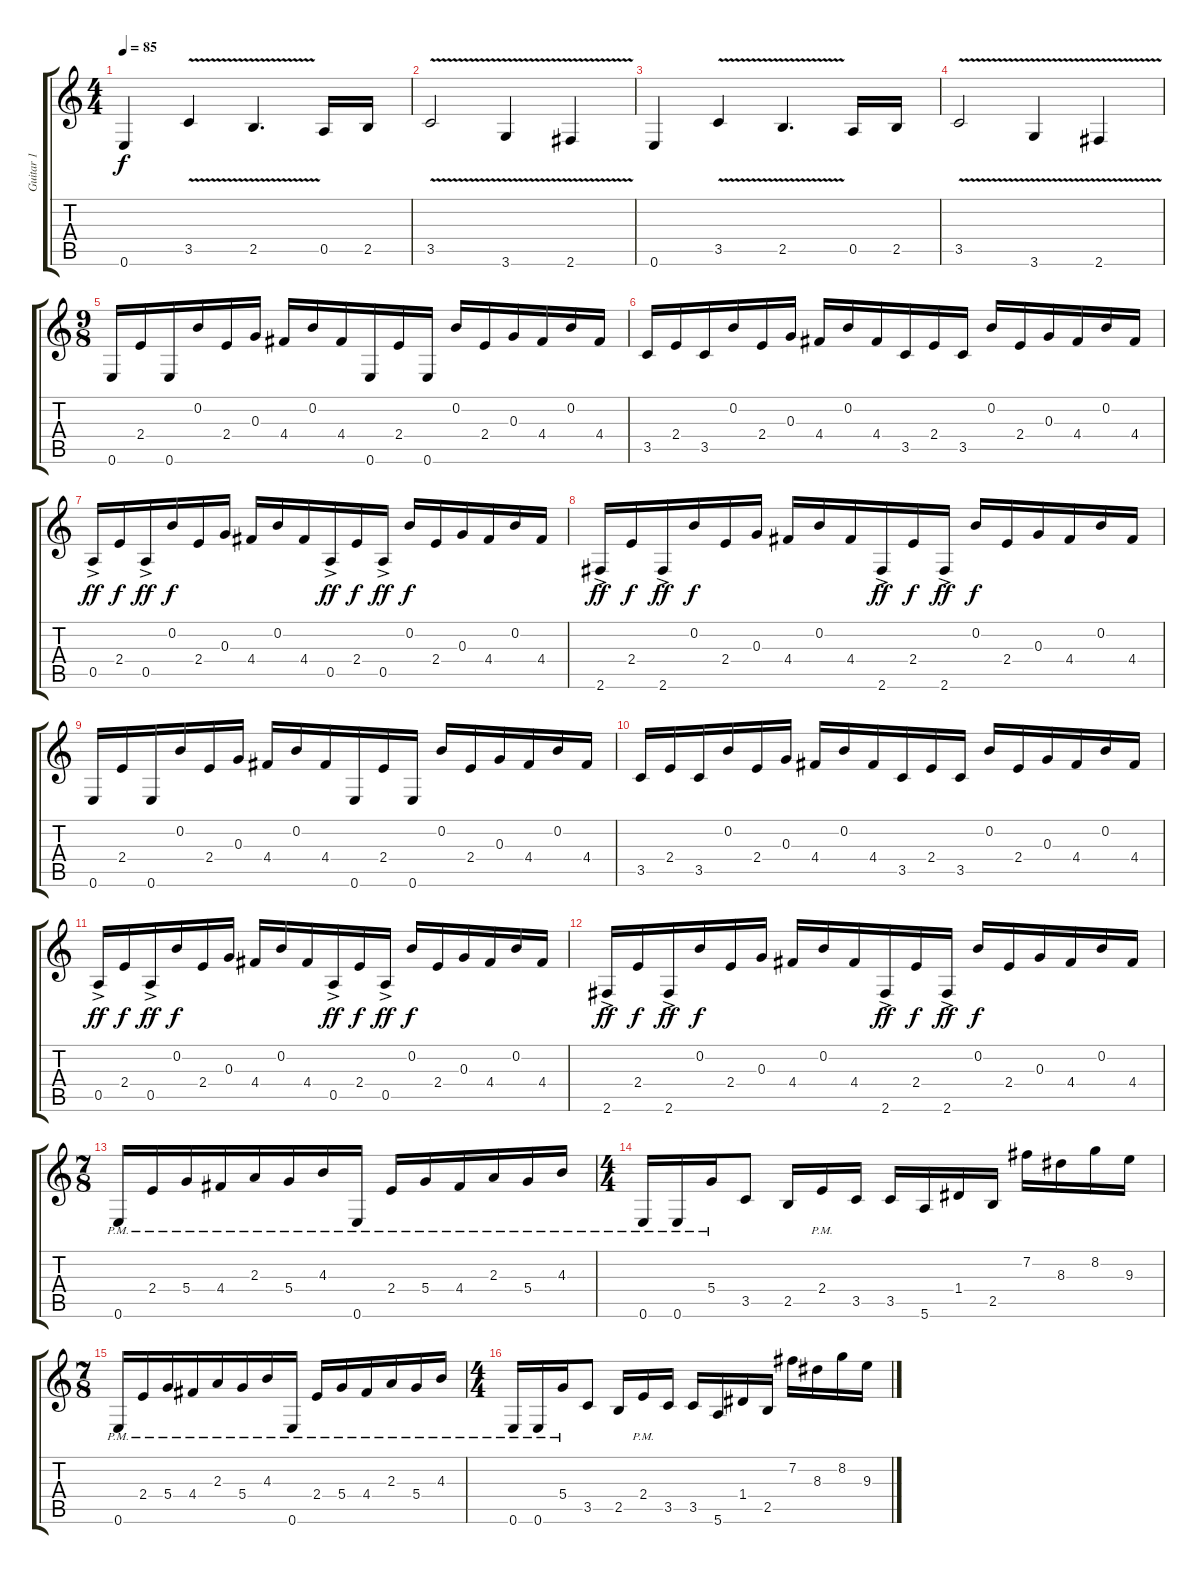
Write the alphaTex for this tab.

\track ("Guitar 1" "Guitar 1") {instrument distortionguitar}
\staff {score tabs}
\tuning (E4 B3 G3 D3 A2 E2) {hide}
\ts (4 4)
\tempo 85
\clef g2
\ks c
0.6.4{dy f} 3.5{v}.4 2.5{v}.4{d} 0.5.16 2.5.16 |
3.5{v}.2 3.6{v}.4 2.6{v}.4 |
0.6.4 3.5{v}.4 2.5{v}.4{d} 0.5.16 2.5.16 |
3.5{v}.2 3.6{v}.4 2.6{v}.4 |
\ts (9 8)
0.6.16 2.4.16 0.6.16 0.2.16 2.4.16 0.3.16 4.4.16 0.2.16 4.4.16 0.6.16 2.4.16 0.6.16 0.2.16 2.4.16 0.3.16 4.4.16 0.2.16 4.4.16 |
3.5.16 2.4.16 3.5.16 0.2.16 2.4.16 0.3.16 4.4.16 0.2.16 4.4.16 3.5.16 2.4.16 3.5.16 0.2.16 2.4.16 0.3.16 4.4.16 0.2.16 4.4.16 |
0.5{ac}.16{dy ff} 2.4.16{dy f} 0.5{ac}.16{dy ff} 0.2.16{dy f} 2.4.16 0.3.16 4.4.16 0.2.16 4.4.16 0.5{ac}.16{dy ff} 2.4.16{dy f} 0.5{ac}.16{dy ff} 0.2.16{dy f} 2.4.16 0.3.16 4.4.16 0.2.16 4.4.16 |
2.6{ac}.16{dy ff} 2.4.16{dy f} 2.6{ac}.16{dy ff} 0.2.16{dy f} 2.4.16 0.3.16 4.4.16 0.2.16 4.4.16 2.6{ac}.16{dy ff} 2.4.16{dy f} 2.6{ac}.16{dy ff} 0.2.16{dy f} 2.4.16 0.3.16 4.4.16 0.2.16 4.4.16 |
0.6.16 2.4.16 0.6.16 0.2.16 2.4.16 0.3.16 4.4.16 0.2.16 4.4.16 0.6.16 2.4.16 0.6.16 0.2.16 2.4.16 0.3.16 4.4.16 0.2.16 4.4.16 |
3.5.16 2.4.16 3.5.16 0.2.16 2.4.16 0.3.16 4.4.16 0.2.16 4.4.16 3.5.16 2.4.16 3.5.16 0.2.16 2.4.16 0.3.16 4.4.16 0.2.16 4.4.16 |
0.5{ac}.16{dy ff} 2.4.16{dy f} 0.5{ac}.16{dy ff} 0.2.16{dy f} 2.4.16 0.3.16 4.4.16 0.2.16 4.4.16 0.5{ac}.16{dy ff} 2.4.16{dy f} 0.5{ac}.16{dy ff} 0.2.16{dy f} 2.4.16 0.3.16 4.4.16 0.2.16 4.4.16 |
2.6{ac}.16{dy ff} 2.4.16{dy f} 2.6{ac}.16{dy ff} 0.2.16{dy f} 2.4.16 0.3.16 4.4.16 0.2.16 4.4.16 2.6{ac}.16{dy ff} 2.4.16{dy f} 2.6{ac}.16{dy ff} 0.2.16{dy f} 2.4.16 0.3.16 4.4.16 0.2.16 4.4.16 |
\ts (7 8)
0.6{pm}.16 2.4{pm}.16 5.4{pm}.16 4.4{pm}.16 2.3{pm}.16 5.4{pm}.16 4.3{pm}.16 0.6{pm}.16 2.4{pm}.16 5.4{pm}.16 4.4{pm}.16 2.3{pm}.16 5.4{pm}.16 4.3{pm}.16 |
\ts (4 4)
0.6{pm}.16 0.6{pm}.16 5.4{pm}.16 3.5.8 2.5.16 2.4{pm}.16 3.5.16 3.5.16 5.6.16 1.4.16 2.5.16 7.2.16 8.3.16 8.2.16 9.3.16 |
\ts (7 8)
0.6{pm}.16 2.4{pm}.16 5.4{pm}.16 4.4{pm}.16 2.3{pm}.16 5.4{pm}.16 4.3{pm}.16 0.6{pm}.16 2.4{pm}.16 5.4{pm}.16 4.4{pm}.16 2.3{pm}.16 5.4{pm}.16 4.3{pm}.16 |
\ts (4 4)
0.6{pm}.16 0.6{pm}.16 5.4{pm}.16 3.5.8 2.5.16 2.4{pm}.16 3.5.16 3.5.16 5.6.16 1.4.16 2.5.16 7.2.16 8.3.16 8.2.16 9.3.16
